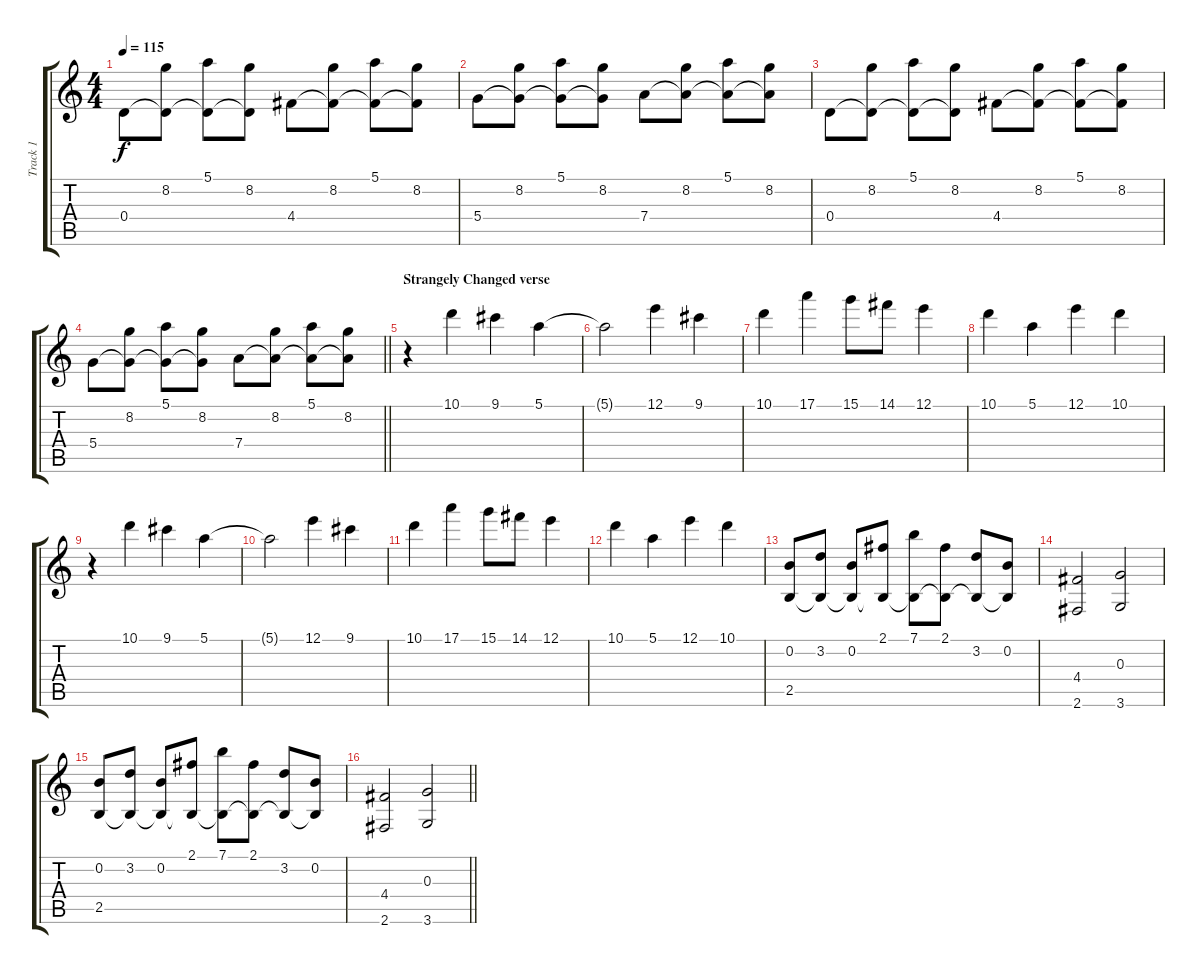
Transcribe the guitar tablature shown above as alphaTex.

\track ("Track 1" "Track 1") {instrument acousticguitarnylon}
\staff {score tabs}
\tuning (E4 B3 G3 D3 A2 E2) {hide}
\ts (4 4)
\tempo 115
\clef g2
\ks c
0.4.8{dy f} (8.2 0.4{t}).8 (5.1 0.4{t}).8 (8.2 0.4{t}).8 4.4.8 (8.2 4.4{t}).8 (5.1 4.4{t}).8 (8.2 4.4{t}).8 |
5.4.8 (8.2 5.4{t}).8 (5.1 5.4{t}).8 (8.2 5.4{t}).8 7.4.8 (8.2 7.4{t}).8 (5.1 7.4{t}).8 (8.2 7.4{t}).8 |
0.4.8 (8.2 0.4{t}).8 (5.1 0.4{t}).8 (8.2 0.4{t}).8 4.4.8 (8.2 4.4{t}).8 (5.1 4.4{t}).8 (8.2 4.4{t}).8 |
\barLineRight lightlight
5.4.8 (8.2 5.4{t}).8 (5.1 5.4{t}).8 (8.2 5.4{t}).8 7.4.8 (8.2 7.4{t}).8 (5.1 7.4{t}).8 (8.2 7.4{t}).8 |
\section ("" "Strangely Changed verse")
r.4 10.1.4 9.1.4 5.1.4 |
5.1{t}.2 12.1.4 9.1.4 |
10.1.4 17.1.4 15.1.8 14.1.8 12.1.4 |
10.1.4 5.1.4 12.1.4 10.1.4 |
r.4 10.1.4 9.1.4 5.1.4 |
5.1{t}.2 12.1.4 9.1.4 |
10.1.4 17.1.4 15.1.8 14.1.8 12.1.4 |
10.1.4 5.1.4 12.1.4 10.1.4 |
(0.2 2.5).8 (3.2 2.5{t}).8 (0.2 2.5{t}).8 (2.1 2.5{t}).8 (7.1 2.5{t}).8 (2.1 2.5{t}).8 (3.2 2.5{t}).8 (0.2 2.5{t}).8 |
(4.4 2.6).2 (0.3 3.6).2 |
(0.2 2.5).8 (3.2 2.5{t}).8 (0.2 2.5{t}).8 (2.1 2.5{t}).8 (7.1 2.5{t}).8 (2.1 2.5{t}).8 (3.2 2.5{t}).8 (0.2 2.5{t}).8 |
\barLineRight lightlight
(4.4 2.6).2 (0.3 3.6).2
